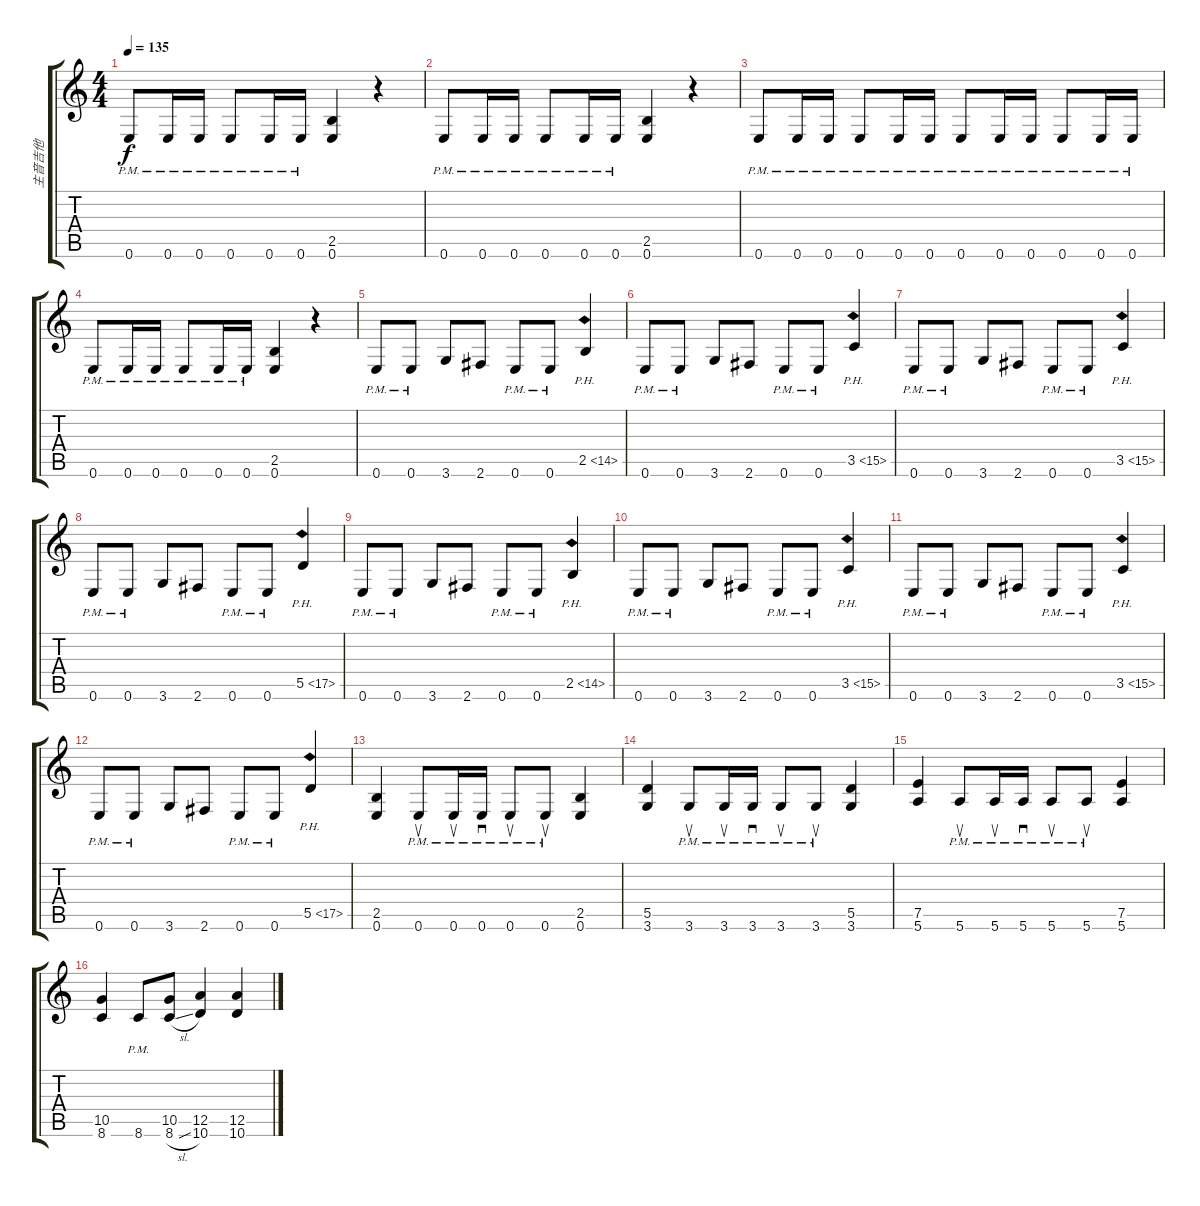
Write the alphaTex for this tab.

\track ("主音吉他" "主音吉他") {instrument overdrivenguitar}
\staff {score tabs}
\tuning (E4 B3 G3 D3 A2 E2) {hide}
\ts (4 4)
\tempo 135
\clef g2
\ks c
0.6{pm}.8{dy f} 0.6{pm}.16 0.6{pm}.16 0.6{pm}.8 0.6{pm}.16 0.6{pm}.16 (2.5 0.6).4 r.4 |
0.6{pm}.8 0.6{pm}.16 0.6{pm}.16 0.6{pm}.8 0.6{pm}.16 0.6{pm}.16 (2.5 0.6).4 r.4 |
0.6{pm}.8 0.6{pm}.16 0.6{pm}.16 0.6{pm}.8 0.6{pm}.16 0.6{pm}.16 0.6{pm}.8 0.6{pm}.16 0.6{pm}.16 0.6{pm}.8 0.6{pm}.16 0.6{pm}.16{txt ""} |
0.6{pm}.8 0.6{pm}.16 0.6{pm}.16 0.6{pm}.8 0.6{pm}.16 0.6{pm}.16 (2.5 0.6).4 r.4 |
0.6{pm}.8 0.6{pm}.8 3.6.8 2.6.8 0.6{pm}.8 0.6{pm}.8 2.5{ph 12}.4 |
0.6{pm}.8 0.6{pm}.8 3.6.8 2.6.8 0.6{pm}.8 0.6{pm}.8 3.5{ph 12}.4 |
0.6{pm}.8 0.6{pm}.8 3.6.8 2.6.8 0.6{pm}.8 0.6{pm}.8 3.5{ph 12}.4 |
0.6{pm}.8 0.6{pm}.8 3.6.8 2.6.8 0.6{pm}.8 0.6{pm}.8 5.5{ph 12}.4 |
0.6{pm}.8 0.6{pm}.8 3.6.8 2.6.8 0.6{pm}.8 0.6{pm}.8 2.5{ph 12}.4 |
0.6{pm}.8 0.6{pm}.8 3.6.8 2.6.8 0.6{pm}.8 0.6{pm}.8 3.5{ph 12}.4 |
0.6{pm}.8 0.6{pm}.8 3.6.8 2.6.8 0.6{pm}.8 0.6{pm}.8 3.5{ph 12}.4 |
0.6{pm}.8 0.6{pm}.8 3.6.8 2.6.8 0.6{pm}.8 0.6{pm}.8 5.5{ph 12}.4 |
(2.5 0.6).4 0.6{pm}.8{su} 0.6{pm}.16{su} 0.6{pm}.16{sd} 0.6{pm}.8{su} 0.6{pm}.8{su} (2.5 0.6).4 |
(5.5 3.6).4 3.6{pm}.8{su} 3.6{pm}.16{su} 3.6{pm}.16{sd} 3.6{pm}.8{su} 3.6{pm}.8{su} (5.5 3.6).4 |
(7.5 5.6).4 5.6{pm}.8{su} 5.6{pm}.16{su} 5.6{pm}.16{sd} 5.6{pm}.8{su} 5.6{pm}.8{su} (7.5 5.6).4 |
(10.5 8.6).4 8.6{pm}.8 (10.5 8.6{sl}).8 (12.5 10.6).4 (12.5 10.6).4
